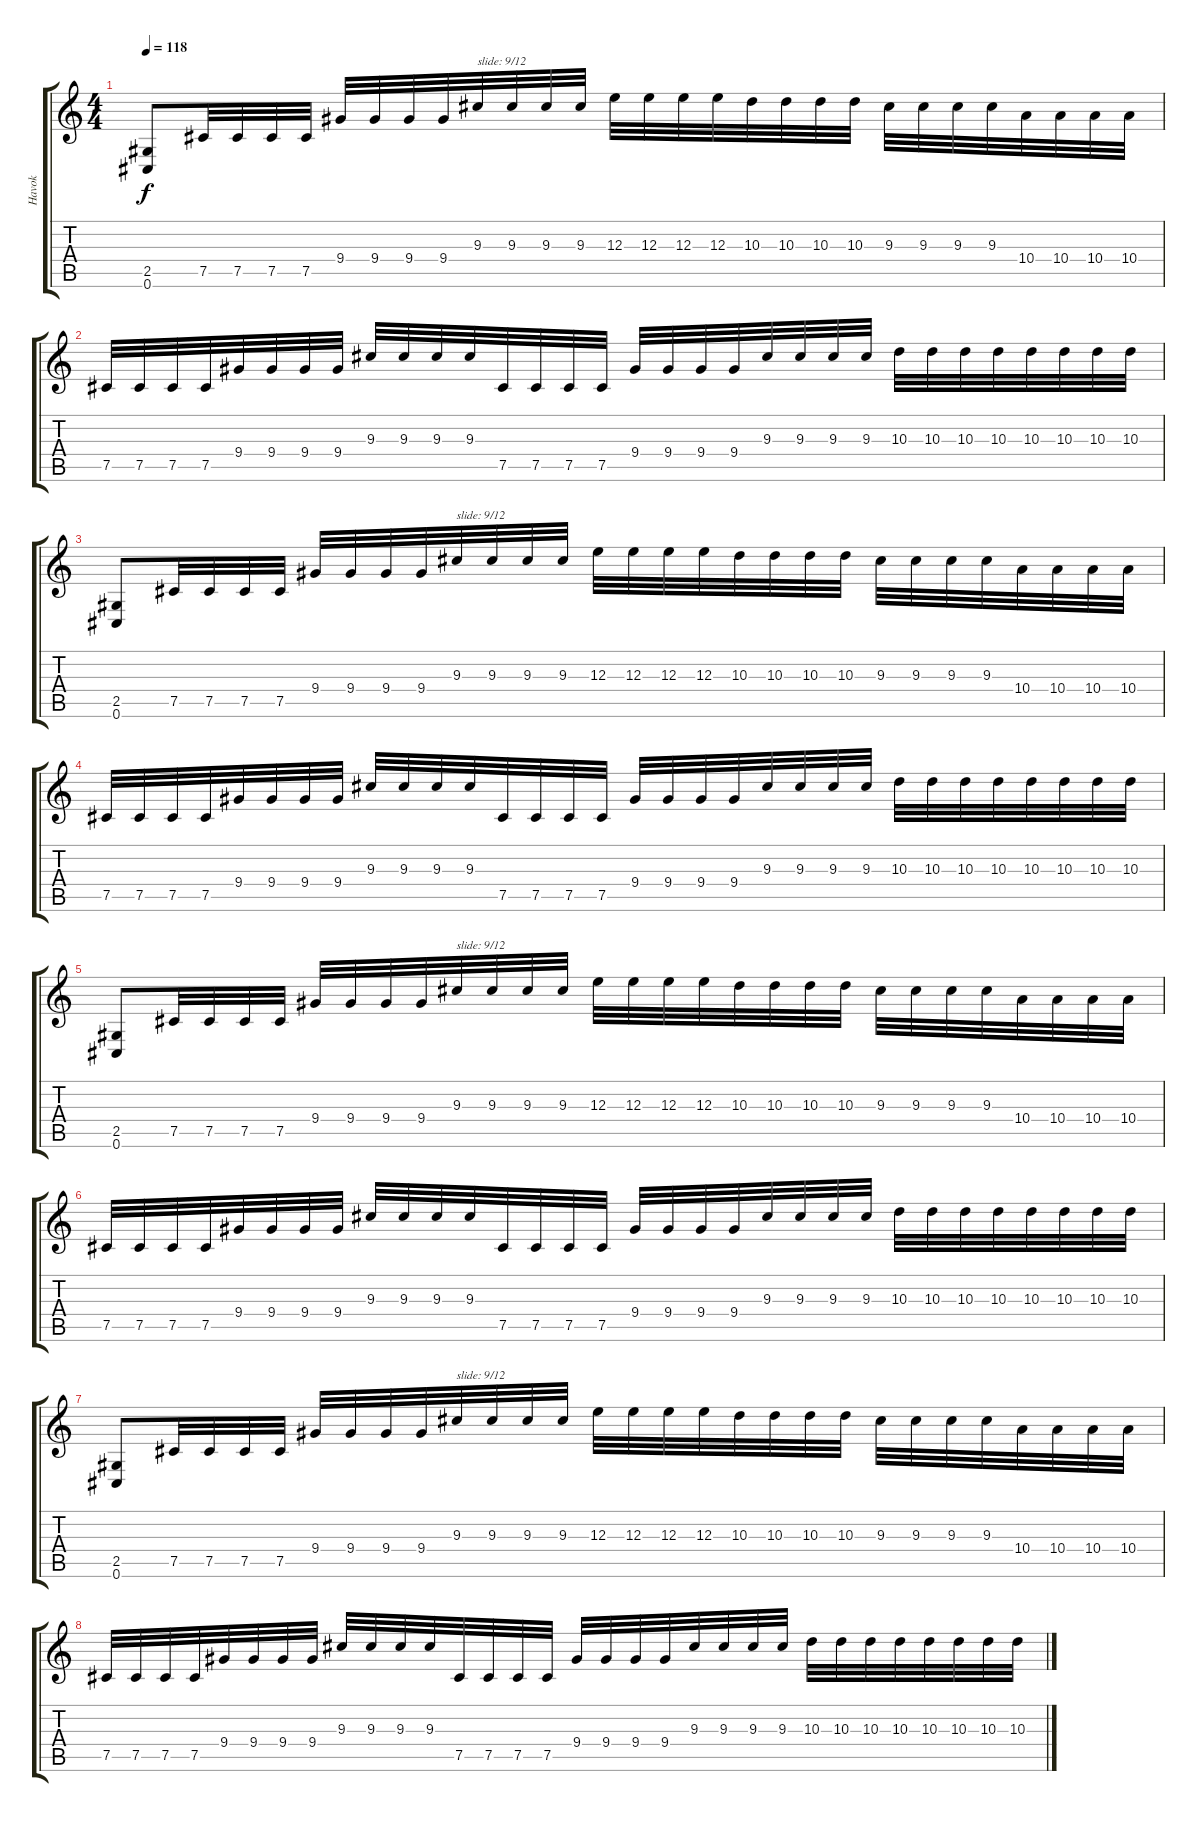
\track ("Havok" "Havok") {instrument distortionguitar}
\staff {score tabs}
\tuning (Db4 Ab3 E3 B2 Gb2 Db2) {hide}
\ts (4 4)
\tempo 118
\clef g2
\ks c
(2.5 0.6).8{dy f instrument distortionguitar} 7.5.32 7.5.32 7.5.32 7.5.32 9.4.32 9.4.32 9.4.32 9.4.32 9.3.32{txt "slide: 9/12"} 9.3.32 9.3.32 9.3.32 12.3.32 12.3.32 12.3.32 12.3.32 10.3.32 10.3.32 10.3.32 10.3.32 9.3.32 9.3.32 9.3.32 9.3.32 10.4.32 10.4.32 10.4.32 10.4.32 |
7.5.32 7.5.32 7.5.32 7.5.32 9.4.32 9.4.32 9.4.32 9.4.32 9.3.32 9.3.32 9.3.32 9.3.32 7.5.32 7.5.32 7.5.32 7.5.32 9.4.32 9.4.32 9.4.32 9.4.32 9.3.32 9.3.32 9.3.32 9.3.32 10.3.32 10.3.32 10.3.32 10.3.32 10.3.32 10.3.32 10.3.32 10.3.32 |
(2.5 0.6).8 7.5.32 7.5.32 7.5.32 7.5.32 9.4.32 9.4.32 9.4.32 9.4.32 9.3.32{txt "slide: 9/12"} 9.3.32 9.3.32 9.3.32 12.3.32 12.3.32 12.3.32 12.3.32 10.3.32 10.3.32 10.3.32 10.3.32 9.3.32 9.3.32 9.3.32 9.3.32 10.4.32 10.4.32 10.4.32 10.4.32 |
7.5.32 7.5.32 7.5.32 7.5.32 9.4.32 9.4.32 9.4.32 9.4.32 9.3.32 9.3.32 9.3.32 9.3.32 7.5.32 7.5.32 7.5.32 7.5.32 9.4.32 9.4.32 9.4.32 9.4.32 9.3.32 9.3.32 9.3.32 9.3.32 10.3.32 10.3.32 10.3.32 10.3.32 10.3.32 10.3.32 10.3.32 10.3.32 |
(2.5 0.6).8 7.5.32 7.5.32 7.5.32 7.5.32 9.4.32 9.4.32 9.4.32 9.4.32 9.3.32{txt "slide: 9/12"} 9.3.32 9.3.32 9.3.32 12.3.32 12.3.32 12.3.32 12.3.32 10.3.32 10.3.32 10.3.32 10.3.32 9.3.32 9.3.32 9.3.32 9.3.32 10.4.32 10.4.32 10.4.32 10.4.32 |
7.5.32 7.5.32 7.5.32 7.5.32 9.4.32 9.4.32 9.4.32 9.4.32 9.3.32 9.3.32 9.3.32 9.3.32 7.5.32 7.5.32 7.5.32 7.5.32 9.4.32 9.4.32 9.4.32 9.4.32 9.3.32 9.3.32 9.3.32 9.3.32 10.3.32 10.3.32 10.3.32 10.3.32 10.3.32 10.3.32 10.3.32 10.3.32 |
(2.5 0.6).8 7.5.32 7.5.32 7.5.32 7.5.32 9.4.32 9.4.32 9.4.32 9.4.32 9.3.32{txt "slide: 9/12"} 9.3.32 9.3.32 9.3.32 12.3.32 12.3.32 12.3.32 12.3.32 10.3.32 10.3.32 10.3.32 10.3.32 9.3.32 9.3.32 9.3.32 9.3.32 10.4.32 10.4.32 10.4.32 10.4.32 |
7.5.32 7.5.32 7.5.32 7.5.32 9.4.32 9.4.32 9.4.32 9.4.32 9.3.32 9.3.32 9.3.32 9.3.32 7.5.32 7.5.32 7.5.32 7.5.32 9.4.32 9.4.32 9.4.32 9.4.32 9.3.32 9.3.32 9.3.32 9.3.32 10.3.32 10.3.32 10.3.32 10.3.32 10.3.32 10.3.32 10.3.32 10.3.32
